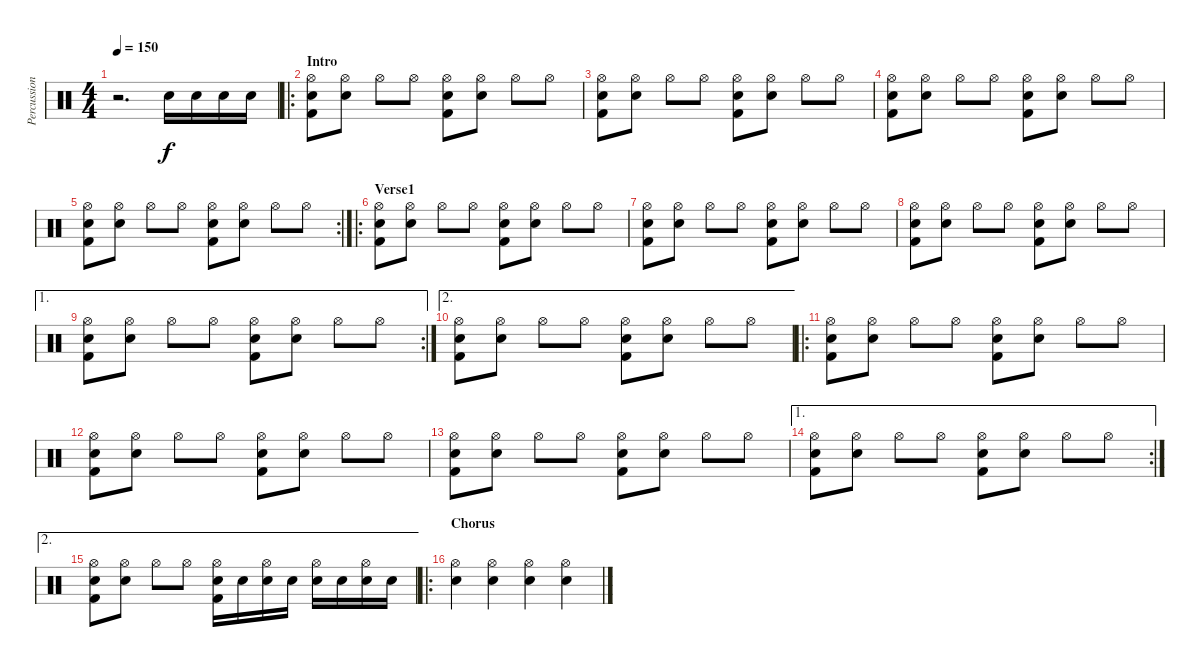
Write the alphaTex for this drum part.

\track ("Percussion" "Percussion") {instrument percussion}
\staff {score}
\articulation defaults
\ts (4 4)
\tempo 150
\clef neutral
\ks c
r.2{d dy f} "Electric Snare (hit)".16{volume 5} "Electric Snare (hit)".16{volume 8} "Electric Snare (hit)".16{volume 10} "Electric Snare (hit)".16{volume 13} |
\ro
\section ("" "Intro")
("Hi-Hat (open)" "Electric Snare (hit)" "Kick (hit) 2").8 ("Hi-Hat (open)" "Electric Snare (hit)").8 "Hi-Hat (open)".8 "Hi-Hat (open)".8 ("Hi-Hat (open)" "Electric Snare (hit)" "Kick (hit) 2").8 ("Hi-Hat (open)" "Electric Snare (hit)").8 "Hi-Hat (open)".8 "Hi-Hat (open)".8 |
("Hi-Hat (open)" "Electric Snare (hit)" "Kick (hit) 2").8 ("Hi-Hat (open)" "Electric Snare (hit)").8 "Hi-Hat (open)".8 "Hi-Hat (open)".8 ("Hi-Hat (open)" "Electric Snare (hit)" "Kick (hit) 2").8 ("Hi-Hat (open)" "Electric Snare (hit)").8 "Hi-Hat (open)".8 "Hi-Hat (open)".8 |
("Hi-Hat (open)" "Electric Snare (hit)" "Kick (hit) 2").8 ("Hi-Hat (open)" "Electric Snare (hit)").8 "Hi-Hat (open)".8 "Hi-Hat (open)".8 ("Hi-Hat (open)" "Electric Snare (hit)" "Kick (hit) 2").8 ("Hi-Hat (open)" "Electric Snare (hit)").8 "Hi-Hat (open)".8 "Hi-Hat (open)".8 |
\rc 2
("Hi-Hat (open)" "Electric Snare (hit)" "Kick (hit) 2").8 ("Hi-Hat (open)" "Electric Snare (hit)").8 "Hi-Hat (open)".8 "Hi-Hat (open)".8 ("Hi-Hat (open)" "Electric Snare (hit)" "Kick (hit) 2").8 ("Hi-Hat (open)" "Electric Snare (hit)").8 "Hi-Hat (open)".8 "Hi-Hat (open)".8 |
\ro
\section ("" "Verse1")
("Hi-Hat (open)" "Electric Snare (hit)" "Kick (hit) 2").8 ("Hi-Hat (open)" "Electric Snare (hit)").8 "Hi-Hat (open)".8 "Hi-Hat (open)".8 ("Hi-Hat (open)" "Electric Snare (hit)" "Kick (hit) 2").8 ("Hi-Hat (open)" "Electric Snare (hit)").8 "Hi-Hat (open)".8 "Hi-Hat (open)".8 |
("Hi-Hat (open)" "Electric Snare (hit)" "Kick (hit) 2").8 ("Hi-Hat (open)" "Electric Snare (hit)").8 "Hi-Hat (open)".8 "Hi-Hat (open)".8 ("Hi-Hat (open)" "Electric Snare (hit)" "Kick (hit) 2").8 ("Hi-Hat (open)" "Electric Snare (hit)").8 "Hi-Hat (open)".8 "Hi-Hat (open)".8 |
("Hi-Hat (open)" "Electric Snare (hit)" "Kick (hit) 2").8 ("Hi-Hat (open)" "Electric Snare (hit)").8 "Hi-Hat (open)".8 "Hi-Hat (open)".8 ("Hi-Hat (open)" "Electric Snare (hit)" "Kick (hit) 2").8 ("Hi-Hat (open)" "Electric Snare (hit)").8 "Hi-Hat (open)".8 "Hi-Hat (open)".8 |
\ae 1
\rc 2
("Hi-Hat (open)" "Electric Snare (hit)" "Kick (hit) 2").8 ("Hi-Hat (open)" "Electric Snare (hit)").8 "Hi-Hat (open)".8 "Hi-Hat (open)".8 ("Hi-Hat (open)" "Electric Snare (hit)" "Kick (hit) 2").8 ("Hi-Hat (open)" "Electric Snare (hit)").8 "Hi-Hat (open)".8 "Hi-Hat (open)".8 |
\ae 2
("Hi-Hat (open)" "Electric Snare (hit)" "Kick (hit) 2").8 ("Hi-Hat (open)" "Electric Snare (hit)").8 "Hi-Hat (open)".8 "Hi-Hat (open)".8 ("Hi-Hat (open)" "Electric Snare (hit)" "Kick (hit) 2").8 ("Hi-Hat (open)" "Electric Snare (hit)").8 "Hi-Hat (open)".8 "Hi-Hat (open)".8 |
\ro
("Hi-Hat (open)" "Electric Snare (hit)" "Kick (hit) 2").8 ("Hi-Hat (open)" "Electric Snare (hit)").8 "Hi-Hat (open)".8 "Hi-Hat (open)".8 ("Hi-Hat (open)" "Electric Snare (hit)" "Kick (hit) 2").8 ("Hi-Hat (open)" "Electric Snare (hit)").8 "Hi-Hat (open)".8 "Hi-Hat (open)".8 |
("Hi-Hat (open)" "Electric Snare (hit)" "Kick (hit) 2").8 ("Hi-Hat (open)" "Electric Snare (hit)").8 "Hi-Hat (open)".8 "Hi-Hat (open)".8 ("Hi-Hat (open)" "Electric Snare (hit)" "Kick (hit) 2").8 ("Hi-Hat (open)" "Electric Snare (hit)").8 "Hi-Hat (open)".8 "Hi-Hat (open)".8 |
("Hi-Hat (open)" "Electric Snare (hit)" "Kick (hit) 2").8 ("Hi-Hat (open)" "Electric Snare (hit)").8 "Hi-Hat (open)".8 "Hi-Hat (open)".8 ("Hi-Hat (open)" "Electric Snare (hit)" "Kick (hit) 2").8 ("Hi-Hat (open)" "Electric Snare (hit)").8 "Hi-Hat (open)".8 "Hi-Hat (open)".8 |
\ae 1
\rc 2
("Hi-Hat (open)" "Electric Snare (hit)" "Kick (hit) 2").8 ("Hi-Hat (open)" "Electric Snare (hit)").8 "Hi-Hat (open)".8 "Hi-Hat (open)".8 ("Hi-Hat (open)" "Electric Snare (hit)" "Kick (hit) 2").8 ("Hi-Hat (open)" "Electric Snare (hit)").8 "Hi-Hat (open)".8 "Hi-Hat (open)".8 |
\ae 2
("Hi-Hat (open)" "Electric Snare (hit)" "Kick (hit) 2").8 ("Hi-Hat (open)" "Electric Snare (hit)").8 "Hi-Hat (open)".8 "Hi-Hat (open)".8 ("Hi-Hat (open)" "Electric Snare (hit)" "Kick (hit) 2").16 "Electric Snare (hit)".16 ("Hi-Hat (open)" "Electric Snare (hit)").16 "Electric Snare (hit)".16 ("Hi-Hat (open)" "Electric Snare (hit)").16 "Electric Snare (hit)".16 ("Hi-Hat (open)" "Electric Snare (hit)").16 "Electric Snare (hit)".16 |
\ro
\section ("" "Chorus")
("Hi-Hat (open)" "Electric Snare (hit)").4 ("Hi-Hat (open)" "Electric Snare (hit)").4 ("Hi-Hat (open)" "Electric Snare (hit)").4 ("Hi-Hat (open)" "Electric Snare (hit)").4
